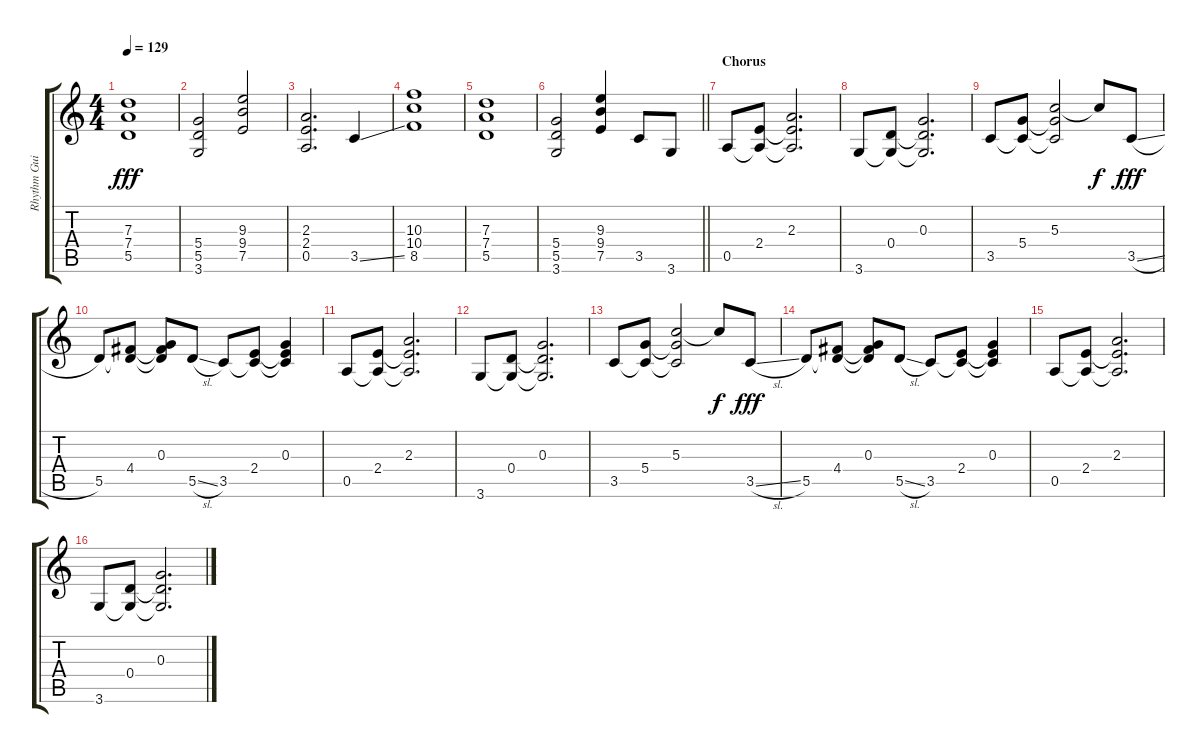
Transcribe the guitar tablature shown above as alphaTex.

\track ("Rhythm Guitar L" "Rhythm Gui") {instrument distortionguitar}
\staff {score tabs}
\tuning (E4 B3 G3 D3 A2 E2) {hide}
\ts (4 4)
\tempo 129
\clef g2
\ks c
(7.3 7.4 5.5).1{dy fff} |
(5.4 5.5 3.6).2 (9.3 9.4 7.5).2 |
(2.3 2.4 0.5).2{d} 3.5{ss}.4 |
(10.3 10.4 8.5).1 |
(7.3 7.4 5.5).1 |
\barLineRight lightlight
(5.4 5.5 3.6).2 (9.3 9.4 7.5).4 3.5.8 3.6.8 |
\section ("" "Chorus")
0.5.8 (2.4 0.5{t}).8 (2.3 2.4{t} 0.5{t}).2{d} |
3.6.8 (0.4 3.6{t}).8 (0.3 0.4{t} 3.6{t}).2{d} |
3.5.8 (5.4 3.5{t}).8 (5.3 5.4{t} 3.5{t}).2 5.3{t}.8{dy f} 3.5{sl}.8{dy fff} |
5.5.8 (4.4 5.5{t}).8 (0.3 4.4{t} 5.5{t}).8 5.5{sl}.8 3.5.8 (2.4 3.5{t}).8 (0.3 2.4{t} 3.5{t}).4 |
0.5.8 (2.4 0.5{t}).8 (2.3 2.4{t} 0.5{t}).2{d} |
3.6.8 (0.4 3.6{t}).8 (0.3 0.4{t} 3.6{t}).2{d} |
3.5.8 (5.4 3.5{t}).8 (5.3 5.4{t} 3.5{t}).2 5.3{t}.8{dy f} 3.5{sl}.8{dy fff} |
5.5.8 (4.4 5.5{t}).8 (0.3 4.4{t} 5.5{t}).8 5.5{sl}.8 3.5.8 (2.4 3.5{t}).8 (0.3 2.4{t} 3.5{t}).4 |
0.5.8 (2.4 0.5{t}).8 (2.3 2.4{t} 0.5{t}).2{d} |
3.6.8 (0.4 3.6{t}).8 (0.3 0.4{t} 3.6{t}).2{d}
